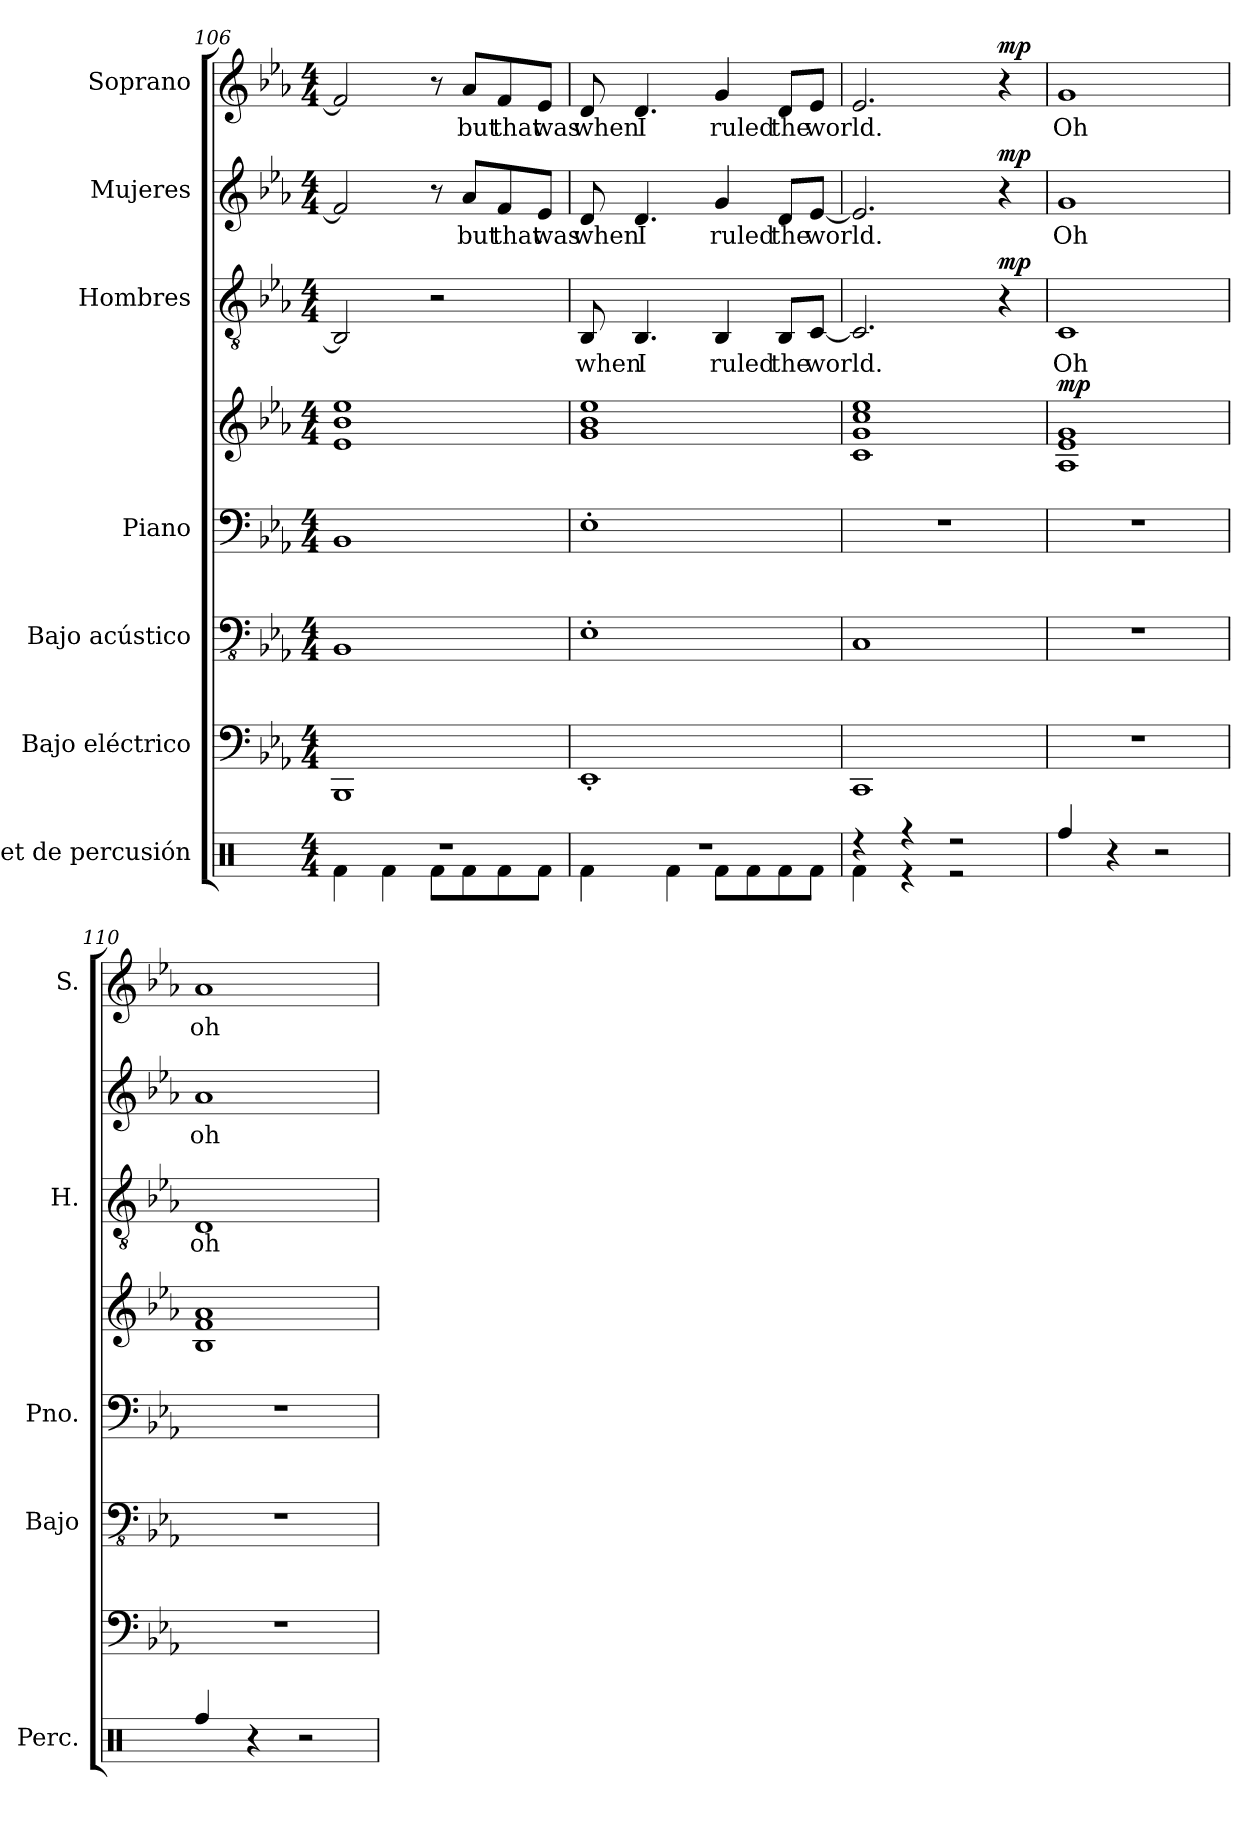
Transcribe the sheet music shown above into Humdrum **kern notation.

**kern	**kern	**kern	**kern	**kern	**dynam	**kern	**text	**dynam	**kern	**text	**dynam	**kern	**text	**dynam
*part7	*part6	*part5	*part4	*part4	*part4	*part3	*part3	*part3	*part2	*part2	*part2	*part1	*part1	*part1
*staff8	*staff7	*staff6	*staff5	*staff4	*staff4/5	*staff3	*staff3	*staff3	*staff2	*staff2	*staff2	*staff1	*staff1	*staff1
*I"Set de percusión	*I"Bajo eléctrico	*I"Bajo acústico	*I"Piano	*	*	*I"Hombres	*	*	*I"Mujeres	*	*	*I"Soprano	*	*
*I'Perc.	*	*I'Bajo	*I'Pno.	*	*	*I'H.	*	*	*	*	*	*I'S.	*	*
*clefX	*	*clefFv4	*clefF4	*clefG2	*	*clefGv2	*	*	*clefG2	*	*	*clefG2	*	*
*	*ITrd7c12	*	*	*	*	*	*	*	*	*	*	*	*	*
*k[]	*k[b-e-a-]	*k[b-e-a-]	*k[b-e-a-]	*k[b-e-a-]	*	*k[b-e-a-]	*	*	*k[b-e-a-]	*	*	*k[b-e-a-]	*	*
*M4/4	*M4/4	*M4/4	*M4/4	*M4/4	*	*M4/4	*	*	*M4/4	*	*	*M4/4	*	*
=106	=106	=106	=106	=106	=106	=106	=106	=106	=106	=106	=106	=106	=106	=106
*^	*	*	*	*	*	*	*	*	*	*	*	*	*	*
1r	4Rf\	1BBBB-	1BBB-	1BB-	1e- 1b- 1ee-	.	2BB-/]	.	.	2f/]	.	.	2f/]	.	.
.	4Rf\	.	.	.	.	.	.	.	.	.	.	.	.	.	.
.	8Rf\L	.	.	.	.	.	2r	.	.	8r	.	.	8r	.	.
!	!	!	!	!	!	!	!	!	!	!	!LO:LY:b	!	!	!LO:LY:b	!
.	8Rf\	.	.	.	.	.	.	.	.	8a-/L	but	.	8a-/L	but	.
!	!	!	!	!	!	!	!	!	!	!	!LO:LY:b	!	!	!LO:LY:b	!
.	8Rf\	.	.	.	.	.	.	.	.	8f/	that	.	8f/	that	.
!	!	!	!	!	!	!	!	!	!	!	!LO:LY:b	!	!	!LO:LY:b	!
.	8Rf\J	.	.	.	.	.	.	.	.	8e-/J	was	.	8e-/J	was	.
=107	=107	=107	=107	=107	=107	=107	=107	=107	=107	=107	=107	=107	=107	=107	=107
!	!	!	!	!	!	!	!	!LO:LY:b	!	!	!LO:LY:b	!	!	!LO:LY:b	!
1r	4Rf\	1EEE-'	1EE-'	1E-'	1g 1b- 1ee-	.	8BB-/	when	.	8d/	when	.	8d/	when	.
!	!	!	!	!	!	!	!	!LO:LY:b	!	!	!LO:LY:b	!	!	!LO:LY:b	!
.	.	.	.	.	.	.	4.BB-/	I	.	4.d/	I	.	4.d/	I	.
.	4Rf\	.	.	.	.	.	.	.	.	.	.	.	.	.	.
!	!	!	!	!	!	!	!	!LO:LY:b	!	!	!LO:LY:b	!	!	!LO:LY:b	!
.	8Rf\L	.	.	.	.	.	4BB-/	ruled	.	4g/	ruled	.	4g/	ruled	.
.	8Rf\	.	.	.	.	.	.	.	.	.	.	.	.	.	.
!	!	!	!	!	!	!	!	!LO:LY:b	!	!	!LO:LY:b	!	!	!LO:LY:b	!
.	8Rf\	.	.	.	.	.	8BB-/L	the	.	8d/L	the	.	8d/L	the	.
!	!	!	!	!	!	!	!	!LO:LY:b	!	!	!LO:LY:b	!	!	!LO:LY:b	!
.	8Rf\J	.	.	.	.	.	[8C/J	world.	.	[8e-/J	world.	.	8e-/J	world.	.
=108	=108	=108	=108	=108	=108	=108	=108	=108	=108	=108	=108	=108	=108	=108	=108
4r	4Rf\	1CCC	1CC	1r	1c 1g 1cc 1ee-	.	2.C/]	.	.	2.e-/]	.	.	2.e-/	.	.
4r	4r	.	.	.	.	.	.	.	.	.	.	.	.	.	.
2r	2r	.	.	.	.	.	.	.	.	.	.	.	.	.	.
!	!	!	!	!	!	!	!	!	!LO:DY:a	!	!	!LO:DY:a	!	!	!LO:DY:a
.	.	.	.	.	.	.	4r	.	mp	4r	.	mp	4r	.	mp
*v	*v	*	*	*	*	*	*	*	*	*	*	*	*	*	*
=109	=109	=109	=109	=109	=109	=109	=109	=109	=109	=109	=109	=109	=109	=109
!	!	!	!	!	!LO:DY:a	!	!LO:LY:b	!	!	!LO:LY:b	!	!	!LO:LY:b	!
4Rff/	1r	1r	1r	1A- 1e- 1g	mp	1C	Oh	.	1g	Oh	.	1g	Oh	.
4r	.	.	.	.	.	.	.	.	.	.	.	.	.	.
2r	.	.	.	.	.	.	.	.	.	.	.	.	.	.
=110	=110	=110	=110	=110	=110	=110	=110	=110	=110	=110	=110	=110	=110	=110
!	!	!	!	!	!	!	!LO:LY:b	!	!	!LO:LY:b	!	!	!LO:LY:b	!
4Rff/	1r	1r	1r	1B- 1f 1a-	.	1D	oh	.	1a-	oh	.	1a-	oh	.
4r	.	.	.	.	.	.	.	.	.	.	.	.	.	.
2r	.	.	.	.	.	.	.	.	.	.	.	.	.	.
=	=	=	=	=	=	=	=	=	=	=	=	=	=	=
*-	*-	*-	*-	*-	*-	*-	*-	*-	*-	*-	*-	*-	*-	*-
